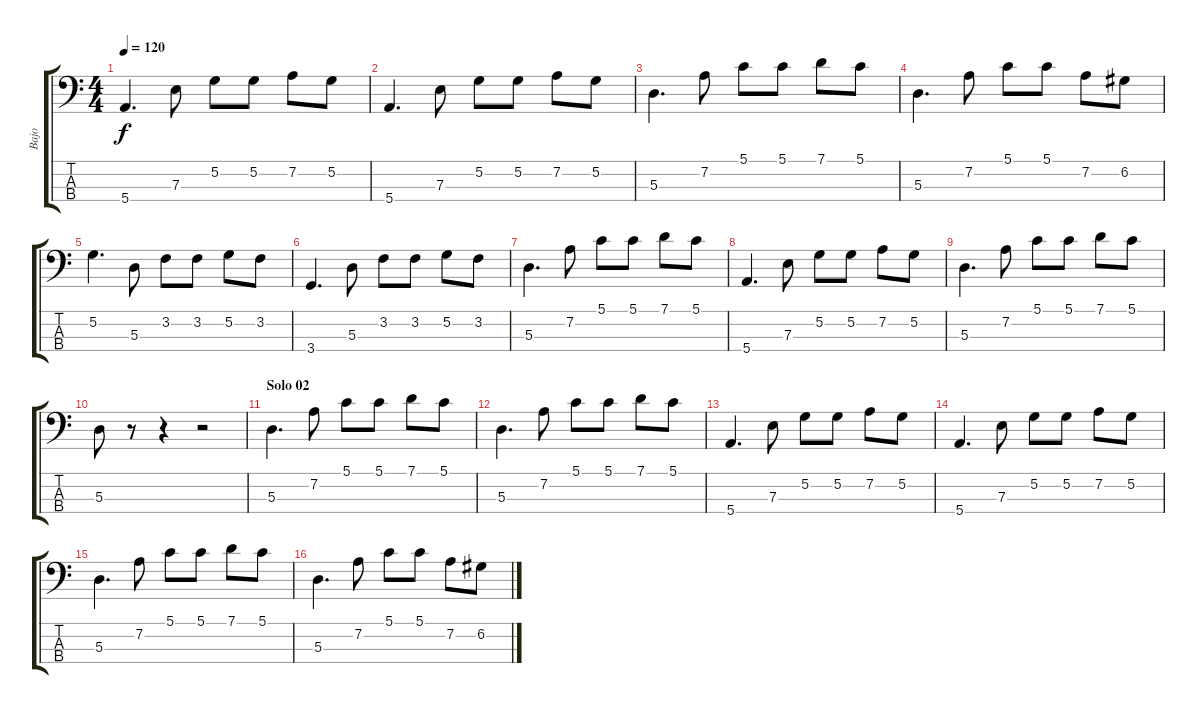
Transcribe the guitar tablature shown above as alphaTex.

\track ("Bajo" "Bajo") {instrument electricbassfinger}
\staff {score tabs}
\tuning (G2 D2 A1 E1) {hide}
\ts (4 4)
\tempo 120
\clef f4
\ks c
5.4.4{d dy f} 7.3.8 5.2.8 5.2.8 7.2.8 5.2.8 |
5.4.4{d} 7.3.8 5.2.8 5.2.8 7.2.8 5.2.8 |
5.3.4{d} 7.2.8 5.1.8 5.1.8 7.1.8 5.1.8 |
5.3.4{d} 7.2.8 5.1.8 5.1.8 7.2.8 6.2.8 |
5.2.4{d} 5.3.8 3.2.8 3.2.8 5.2.8 3.2.8 |
3.4.4{d} 5.3.8 3.2.8 3.2.8 5.2.8 3.2.8 |
5.3.4{d} 7.2.8 5.1.8 5.1.8 7.1.8 5.1.8 |
5.4.4{d} 7.3.8 5.2.8 5.2.8 7.2.8 5.2.8 |
5.3.4{d} 7.2.8 5.1.8 5.1.8 7.1.8 5.1.8 |
5.3.8 r.8 r.4 r.2 |
\section ("" "Solo 02")
5.3.4{d} 7.2.8 5.1.8 5.1.8 7.1.8 5.1.8 |
5.3.4{d} 7.2.8 5.1.8 5.1.8 7.1.8 5.1.8 |
5.4.4{d} 7.3.8 5.2.8 5.2.8 7.2.8 5.2.8 |
5.4.4{d} 7.3.8 5.2.8 5.2.8 7.2.8 5.2.8 |
5.3.4{d} 7.2.8 5.1.8 5.1.8 7.1.8 5.1.8 |
5.3.4{d} 7.2.8 5.1.8 5.1.8 7.2.8 6.2.8
